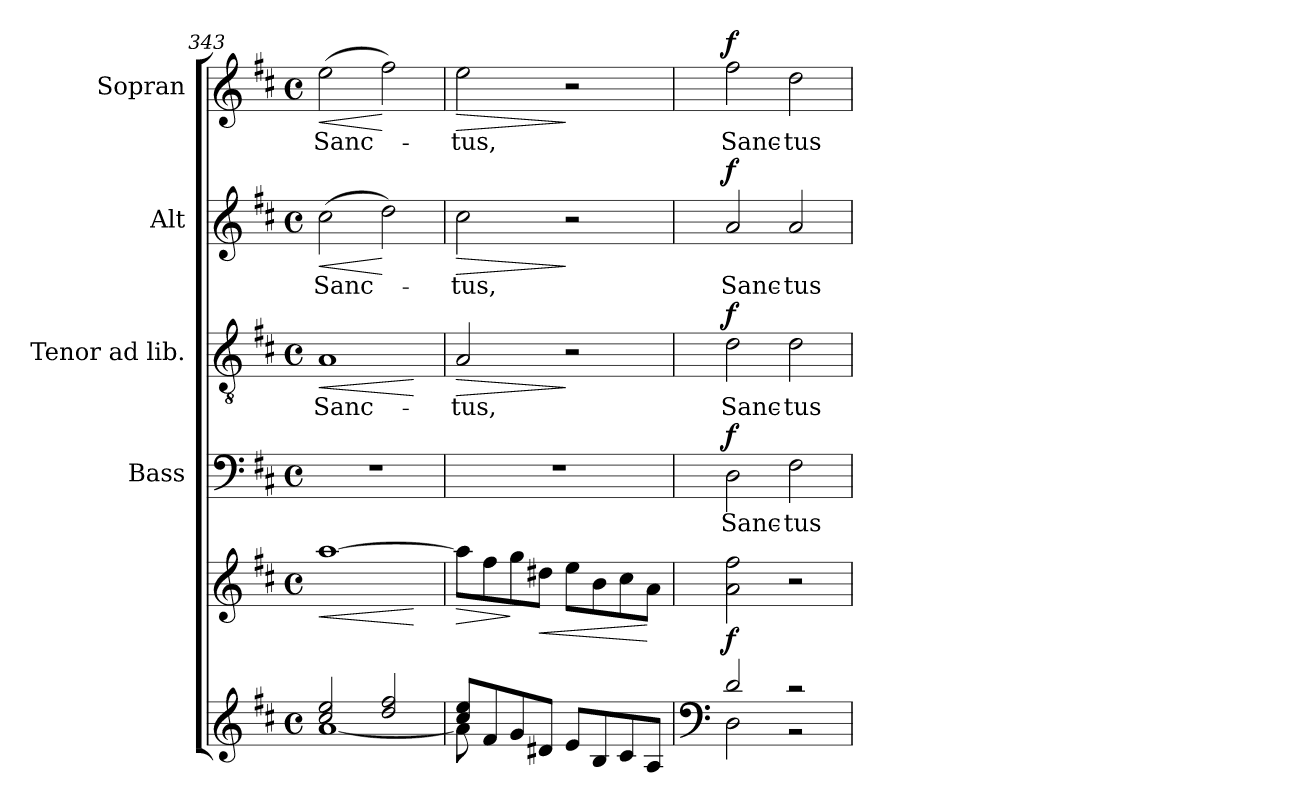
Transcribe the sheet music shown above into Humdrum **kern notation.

**kern	**kern	**dynam	**kern	**text	**dynam	**kern	**text	**dynam	**kern	**text	**dynam	**kern	**text	**dynam
*part5	*part5	*part5	*part4	*part4	*part4	*part3	*part3	*part3	*part2	*part2	*part2	*part1	*part1	*part1
*staff6	*staff5	*staff5/6	*staff4	*staff4	*staff4	*staff3	*staff3	*staff3	*staff2	*staff2	*staff2	*staff1	*staff1	*staff1
*	*	*	*I"Bass	*	*	*I"Tenor ad lib.	*	*	*I"Alt	*	*	*I"Sopran	*	*
*	*	*	*I'B.	*	*	*I'T.	*	*	*I'A.	*	*	*I'S.	*	*
*clefG2	*clefG2	*	*clefF4	*	*	*clefGv2	*	*	*clefG2	*	*	*clefG2	*	*
*k[f#c#]	*k[f#c#]	*	*k[f#c#]	*	*	*k[f#c#]	*	*	*k[f#c#]	*	*	*k[f#c#]	*	*
*D:	*D:	*	*D:	*	*	*D:	*	*	*D:	*	*	*D:	*	*
*M4/4	*M4/4	*	*M4/4	*	*	*M4/4	*	*	*M4/4	*	*	*M4/4	*	*
*met(c)	*met(c)	*	*met(c)	*	*	*met(c)	*	*	*met(c)	*	*	*met(c)	*	*
=343	=343	=343	=343	=343	=343	=343	=343	=343	=343	=343	=343	=343	=343	=343
*^	*	*	*	*	*	*	*	*	*	*	*	*	*	*
!	!	!	!LO:HP:b	!	!	!	!	!LO:LY:b	!LO:HP:b	!	!LO:LY:b	!LO:HP:b	!	!LO:LY:b	!LO:HP:b
2cc#/ 2ee/	[<1a	[1aa	<	1r	.	.	1A	Sanc-	<	(>2cc#\	Sanc-	<	(>2ee\	Sanc-	<
2dd/ 2ff#/	.	.	.	.	.	.	.	.	.	2dd\)	.	[	2ff#\)	.	[
*v	*v	*	*	*	*	*	*	*	*	*	*	*	*	*	*
.	.	[	.	.	.	.	.	[	.	.	.	.	.	.
=344	=344	=344	=344	=344	=344	=344	=344	=344	=344	=344	=344	=344	=344	=344
*^	*	*	*	*	*	*	*	*	*	*	*	*	*	*
!	!	!	!LO:HP:b	!	!	!	!	!LO:LY:b	!LO:HP:b	!	!LO:LY:b	!LO:HP:b	!	!LO:LY:b	!LO:HP:b
8cc#/ 8ee/L	8a\]	8aa\L]	>	1r	.	.	2A/	-tus,	>	2cc#\	-tus,	>	2ee\	-tus,	>
8f#/	8ryy	8ff#\	.	.	.	.	.	.	.	.	.	.	.	.	.
8g/	2.ryy	8gg\	]	.	.	.	.	.	.	.	.	.	.	.	.
!	!	!	!LO:HP:b	!	!	!	!	!	!	!	!	!	!	!	!
8d#X/J	.	8dd#X\J	<	.	.	.	.	.	.	.	.	.	.	.	.
8e/L	.	8ee\L	.	.	.	.	2r	.	]	2r	.	]	2r	.	]
8B/	.	8b\	.	.	.	.	.	.	.	.	.	.	.	.	.
8c#/	.	8cc#\	.	.	.	.	.	.	.	.	.	.	.	.	.
8A/J	.	8a\J	[	.	.	.	.	.	.	.	.	.	.	.	.
=345	=345	=345	=345	=345	=345	=345	=345	=345	=345	=345	=345	=345	=345	=345	=345
*clefF4	*	*	*	*	*	*	*	*	*	*	*	*	*	*	*
!	!	!	!LO:DY:b	!	!LO:LY:b	!LO:DY:a	!	!LO:LY:b	!LO:DY:a	!	!LO:LY:b	!LO:DY:a	!	!LO:LY:b	!LO:DY:a
2d/	2D\	2a\ 2ff#\	f	2D\	Sanc-	f	2d\	Sanc-	f	2a/	Sanc-	f	2ff#\	Sanc-	f
!	!	!	!	!	!LO:LY:b	!	!	!LO:LY:b	!	!	!LO:LY:b	!	!	!LO:LY:b	!
2r	2r	2r	.	2F#\	-tus	.	2d\	-tus	.	2a/	-tus	.	2dd\	-tus	.
*v	*v	*	*	*	*	*	*	*	*	*	*	*	*	*	*
=	=	=	=	=	=	=	=	=	=	=	=	=	=	=
*-	*-	*-	*-	*-	*-	*-	*-	*-	*-	*-	*-	*-	*-	*-
